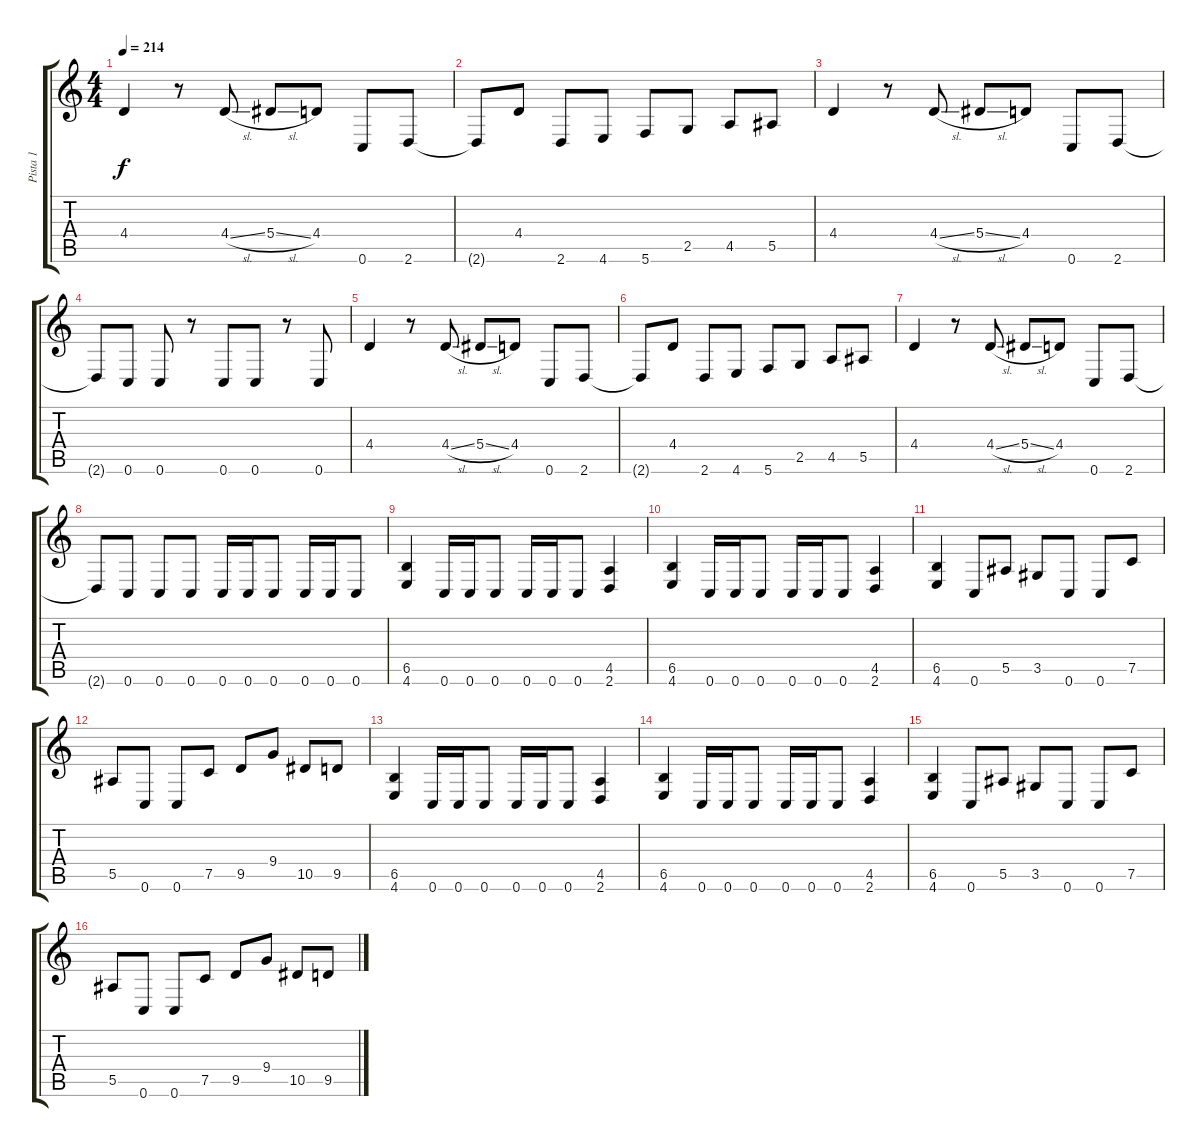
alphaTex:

\track ("Pista 1" "Pista 1") {instrument distortionguitar}
\staff {score tabs}
\tuning (C4 G3 Eb3 Bb2 F2 C2) {hide}
\ts (4 4)
\tempo 214
\clef g2
\ks c
4.4.4{dy f} r.8 4.4{sl}.8 5.4{sl}.8 4.4.8 0.6.8 2.6.8 |
2.6{t}.8 4.4.8 2.6.8 4.6.8 5.6.8 2.5.8 4.5.8 5.5.8 |
4.4.4 r.8 4.4{sl}.8 5.4{sl}.8 4.4.8 0.6.8 2.6.8 |
2.6{t}.8 0.6.8 0.6.8 r.8 0.6.8 0.6.8 r.8 0.6.8 |
4.4.4 r.8 4.4{sl}.8 5.4{sl}.8 4.4.8 0.6.8 2.6.8 |
2.6{t}.8 4.4.8 2.6.8 4.6.8 5.6.8 2.5.8 4.5.8 5.5.8 |
4.4.4 r.8 4.4{sl}.8 5.4{sl}.8 4.4.8 0.6.8 2.6.8 |
2.6{t}.8 0.6.8 0.6.8 0.6.8 0.6.16 0.6.16 0.6.8 0.6.16 0.6.16 0.6.8 |
(6.5 4.6).4 0.6.16 0.6.16 0.6.8 0.6.16 0.6.16 0.6.8 (4.5 2.6).4 |
(6.5 4.6).4 0.6.16 0.6.16 0.6.8 0.6.16 0.6.16 0.6.8 (4.5 2.6).4 |
(6.5 4.6).4 0.6.8 5.5.8 3.5.8 0.6.8 0.6.8 7.5.8 |
5.5.8 0.6.8 0.6.8 7.5.8 9.5.8 9.4.8 10.5.8 9.5.8 |
(6.5 4.6).4 0.6.16 0.6.16 0.6.8 0.6.16 0.6.16 0.6.8 (4.5 2.6).4 |
(6.5 4.6).4 0.6.16 0.6.16 0.6.8 0.6.16 0.6.16 0.6.8 (4.5 2.6).4 |
(6.5 4.6).4 0.6.8 5.5.8 3.5.8 0.6.8 0.6.8 7.5.8 |
5.5.8 0.6.8 0.6.8 7.5.8 9.5.8 9.4.8 10.5.8 9.5.8
